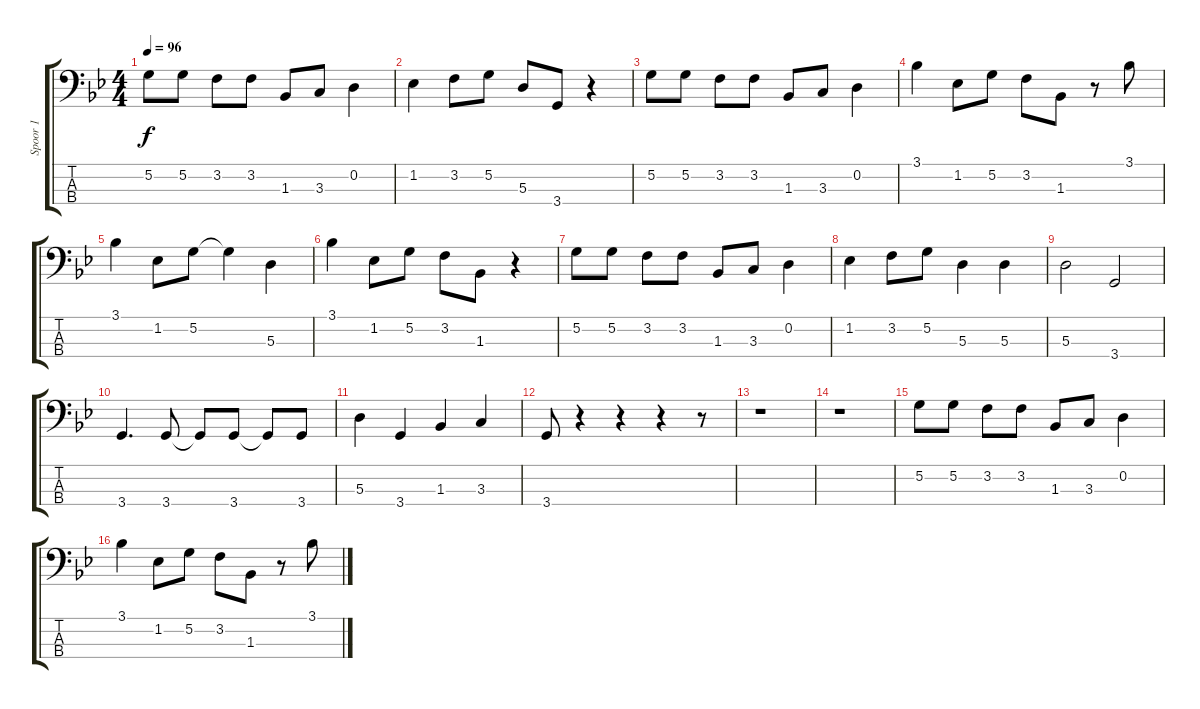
\track ("Spoor 1" "Spoor 1") {instrument acousticbass}
\staff {score tabs}
\tuning (G2 D2 A1 E1) {hide}
\ts (4 4)
\tempo 96
\clef f4
\ks bb
5.2.8{dy f instrument acousticbass} 5.2.8 3.2.8 3.2.8 1.3.8 3.3.8 0.2.4 |
1.2.4 3.2.8 5.2.8 5.3.8 3.4.8 r.4 |
5.2.8 5.2.8 3.2.8 3.2.8 1.3.8 3.3.8 0.2.4 |
3.1.4 1.2.8 5.2.8 3.2.8 1.3.8 r.8 3.1.8 |
3.1.4 1.2.8 5.2.8 5.2{t}.4 5.3.4 |
3.1.4 1.2.8 5.2.8 3.2.8 1.3.8 r.4 |
5.2.8 5.2.8 3.2.8 3.2.8 1.3.8 3.3.8 0.2.4 |
1.2.4 3.2.8 5.2.8 5.3.4 5.3.4 |
5.3.2 3.4.2 |
3.4.4{d} 3.4.8 3.4{t}.8 3.4.8 3.4{t}.8 3.4.8 |
5.3.4 3.4.4 1.3.4 3.3.4 |
3.4.8 r.4 r.4 r.4 r.8 |
r.1 |
r.1 |
5.2.8 5.2.8 3.2.8 3.2.8 1.3.8 3.3.8 0.2.4 |
3.1.4 1.2.8 5.2.8 3.2.8 1.3.8 r.8 3.1.8
